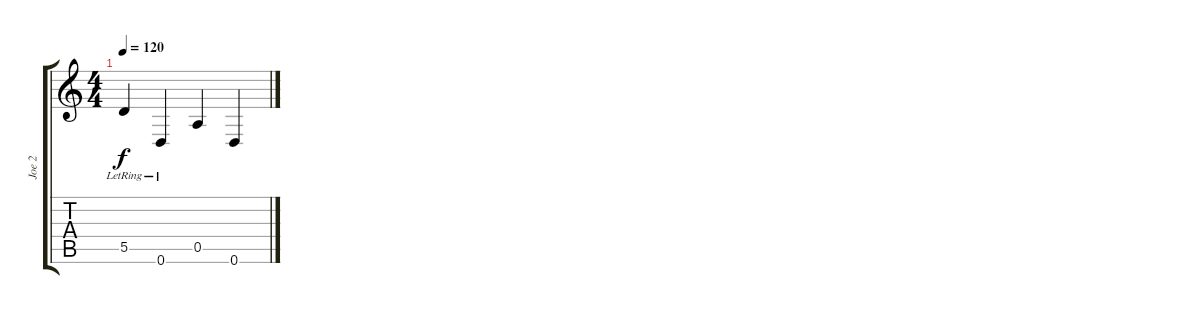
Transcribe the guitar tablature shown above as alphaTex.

\track ("Joe 2" "Joe 2") {instrument overdrivenguitar}
\staff {score tabs}
\tuning (E4 B3 G3 D3 A2 D2) {hide}
\ts (4 4)
\tempo 120
\clef g2
\ks c
5.5{lr}.4{dy f} 0.6{lr}.4 0.5.4 0.6.4
